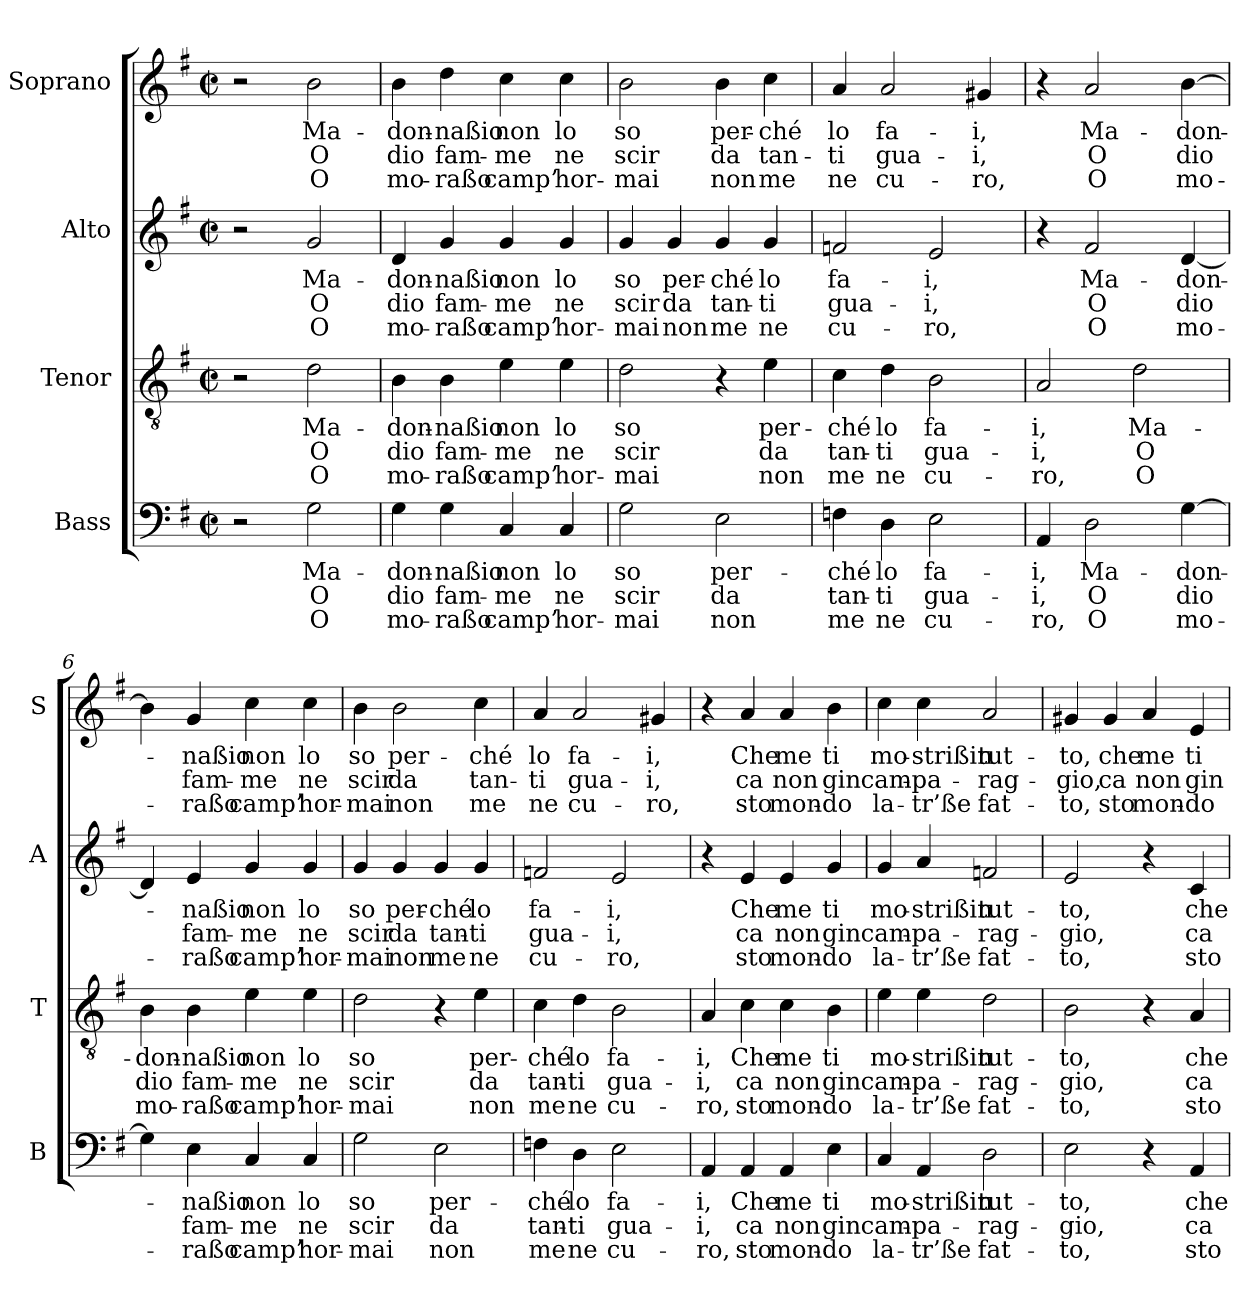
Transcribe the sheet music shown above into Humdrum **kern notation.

**kern	**text	**text	**text	**kern	**text	**text	**text	**kern	**text	**text	**text	**kern	**text	**text	**text
*part4	*part4	*part4	*part4	*part3	*part3	*part3	*part3	*part2	*part2	*part2	*part2	*part1	*part1	*part1	*part1
*staff4	*staff4	*staff4	*staff4	*staff3	*staff3	*staff3	*staff3	*staff2	*staff2	*staff2	*staff2	*staff1	*staff1	*staff1	*staff1
*I"Bass	*	*	*	*I"Tenor	*	*	*	*I"Alto	*	*	*	*I"Soprano	*	*	*
*I'B	*	*	*	*I'T	*	*	*	*I'A	*	*	*	*I'S	*	*	*
*clefF4	*	*	*	*clefGv2	*	*	*	*clefG2	*	*	*	*clefG2	*	*	*
*k[f#]	*	*	*	*k[f#]	*	*	*	*k[f#]	*	*	*	*k[f#]	*	*	*
*G:	*	*	*	*G:	*	*	*	*G:	*	*	*	*G:	*	*	*
*M2/2	*	*	*	*M2/2	*	*	*	*M2/2	*	*	*	*M2/2	*	*	*
*met(c|)	*	*	*	*met(c|)	*	*	*	*met(c|)	*	*	*	*met(c|)	*	*	*
=1	=1	=1	=1	=1	=1	=1	=1	=1	=1	=1	=1	=1	=1	=1	=1
2r	.	.	.	2r	.	.	.	2r	.	.	.	2r	.	.	.
!	!LO:LY:b	!LO:LY:b	!LO:LY:b	!	!LO:LY:b	!LO:LY:b	!LO:LY:b	!	!LO:LY:b	!LO:LY:b	!LO:LY:b	!	!LO:LY:b	!LO:LY:b	!LO:LY:b
2G\	Ma-	O	O	2d\	Ma-	O	O	2g/	Ma-	O	O	2b\	Ma-	O	O
=2	=2	=2	=2	=2	=2	=2	=2	=2	=2	=2	=2	=2	=2	=2	=2
!	!LO:LY:b	!LO:LY:b	!LO:LY:b	!	!LO:LY:b	!LO:LY:b	!LO:LY:b	!	!LO:LY:b	!LO:LY:b	!LO:LY:b	!	!LO:LY:b	!LO:LY:b	!LO:LY:b
4G\	-don-	dio	mo-	4B\	-don-	dio	mo-	4d/	-don-	dio	mo-	4b\	-don-	dio	mo-
!	!LO:LY:b	!LO:LY:b	!LO:LY:b	!	!LO:LY:b	!LO:LY:b	!LO:LY:b	!	!LO:LY:b	!LO:LY:b	!LO:LY:b	!	!LO:LY:b	!LO:LY:b	!LO:LY:b
4G\	-naßio	fam-	-raßo	4B\	-naßio	fam-	-raßo	4g/	-naßio	fam-	-raßo	4dd\	-naßio	fam-	-raßo
!	!LO:LY:b	!LO:LY:b	!LO:LY:b	!	!LO:LY:b	!LO:LY:b	!LO:LY:b	!	!LO:LY:b	!LO:LY:b	!LO:LY:b	!	!LO:LY:b	!LO:LY:b	!LO:LY:b
4C/	non	-me	camp’	4e\	non	-me	camp’	4g/	non	-me	camp’	4cc\	non	-me	camp’
!	!LO:LY:b	!LO:LY:b	!LO:LY:b	!	!LO:LY:b	!LO:LY:b	!LO:LY:b	!	!LO:LY:b	!LO:LY:b	!LO:LY:b	!	!LO:LY:b	!LO:LY:b	!LO:LY:b
4C/	lo	ne	hor-	4e\	lo	ne	hor-	4g/	lo	ne	hor-	4cc\	lo	ne	hor-
=3	=3	=3	=3	=3	=3	=3	=3	=3	=3	=3	=3	=3	=3	=3	=3
!	!LO:LY:b	!LO:LY:b	!LO:LY:b	!	!LO:LY:b	!LO:LY:b	!LO:LY:b	!	!LO:LY:b	!LO:LY:b	!LO:LY:b	!	!LO:LY:b	!LO:LY:b	!LO:LY:b
2G\	so	scir	-mai	2d\	so	scir	-mai	4g/	so	scir	-mai	2b\	so	scir	-mai
!	!	!	!	!	!	!	!	!	!LO:LY:b	!LO:LY:b	!LO:LY:b	!	!	!	!
.	.	.	.	.	.	.	.	4g/	per-	da	non	.	.	.	.
!	!LO:LY:b	!LO:LY:b	!LO:LY:b	!	!	!	!	!	!LO:LY:b	!LO:LY:b	!LO:LY:b	!	!LO:LY:b	!LO:LY:b	!LO:LY:b
2E\	per-	da	non	4r	.	.	.	4g/	-ché	tan-	me	4b\	per-	da	non
!	!	!	!	!	!LO:LY:b	!LO:LY:b	!LO:LY:b	!	!LO:LY:b	!LO:LY:b	!LO:LY:b	!	!LO:LY:b	!LO:LY:b	!LO:LY:b
.	.	.	.	4e\	per-	da	non	4g/	lo	-ti	ne	4cc\	-ché	tan-	me
=4	=4	=4	=4	=4	=4	=4	=4	=4	=4	=4	=4	=4	=4	=4	=4
!	!LO:LY:b	!LO:LY:b	!LO:LY:b	!	!LO:LY:b	!LO:LY:b	!LO:LY:b	!	!LO:LY:b	!LO:LY:b	!LO:LY:b	!	!LO:LY:b	!LO:LY:b	!LO:LY:b
4Fn\	-ché	tan-	me	4c\	-ché	tan-	me	2fn/	fa-	gua-	cu-	4a/	lo	-ti	ne
!	!LO:LY:b	!LO:LY:b	!LO:LY:b	!	!LO:LY:b	!LO:LY:b	!LO:LY:b	!	!	!	!	!	!LO:LY:b	!LO:LY:b	!LO:LY:b
4D\	lo	-ti	ne	4d\	lo	-ti	ne	.	.	.	.	2a/	fa-	gua-	cu-
!	!LO:LY:b	!LO:LY:b	!LO:LY:b	!	!LO:LY:b	!LO:LY:b	!LO:LY:b	!	!LO:LY:b	!LO:LY:b	!LO:LY:b	!	!	!	!
2E\	fa-	gua-	cu-	2B\	fa-	gua-	cu-	2e/	-i,	-i,	-ro,	.	.	.	.
!	!	!	!	!	!	!	!	!	!	!	!	!	!LO:LY:b	!LO:LY:b	!LO:LY:b
.	.	.	.	.	.	.	.	.	.	.	.	4g#X/	-i,	-i,	-ro,
!!LO:LB:g=z
=5	=5	=5	=5	=5	=5	=5	=5	=5	=5	=5	=5	=5	=5	=5	=5
!	!LO:LY:b	!LO:LY:b	!LO:LY:b	!	!LO:LY:b	!LO:LY:b	!LO:LY:b	!	!	!	!	!	!	!	!
4AA/	-i,	-i,	-ro,	2A/	-i,	-i,	-ro,	4r	.	.	.	4r	.	.	.
!	!LO:LY:b	!LO:LY:b	!LO:LY:b	!	!	!	!	!	!LO:LY:b	!LO:LY:b	!LO:LY:b	!	!LO:LY:b	!LO:LY:b	!LO:LY:b
2D\	Ma-	O	O	.	.	.	.	2f#/	Ma-	O	O	2a/	Ma-	O	O
!	!	!	!	!	!LO:LY:b	!LO:LY:b	!LO:LY:b	!	!	!	!	!	!	!	!
.	.	.	.	2d\	Ma-	O	O	.	.	.	.	.	.	.	.
!	!LO:LY:b	!LO:LY:b	!LO:LY:b	!	!	!	!	!	!LO:LY:b	!LO:LY:b	!LO:LY:b	!	!LO:LY:b	!LO:LY:b	!LO:LY:b
[4G\	-don-	dio	mo-	.	.	.	.	[4d/	-don-	dio	mo-	[4b\	-don-	dio	mo-
=6	=6	=6	=6	=6	=6	=6	=6	=6	=6	=6	=6	=6	=6	=6	=6
!	!	!	!	!	!LO:LY:b	!LO:LY:b	!LO:LY:b	!	!	!	!	!	!	!	!
4G\]	.	.	.	4B\	-don-	dio	mo-	4d/]	.	.	.	4b\]	.	.	.
!	!LO:LY:b	!LO:LY:b	!LO:LY:b	!	!LO:LY:b	!LO:LY:b	!LO:LY:b	!	!LO:LY:b	!LO:LY:b	!LO:LY:b	!	!LO:LY:b	!LO:LY:b	!LO:LY:b
4E\	-naßio	fam-	-raßo	4B\	-naßio	fam-	-raßo	4e/	-naßio	fam-	-raßo	4g/	-naßio	fam-	-raßo
!	!LO:LY:b	!LO:LY:b	!LO:LY:b	!	!LO:LY:b	!LO:LY:b	!LO:LY:b	!	!LO:LY:b	!LO:LY:b	!LO:LY:b	!	!LO:LY:b	!LO:LY:b	!LO:LY:b
4C/	non	-me	camp’	4e\	non	-me	camp’	4g/	non	-me	camp’	4cc\	non	-me	camp’
!	!LO:LY:b	!LO:LY:b	!LO:LY:b	!	!LO:LY:b	!LO:LY:b	!LO:LY:b	!	!LO:LY:b	!LO:LY:b	!LO:LY:b	!	!LO:LY:b	!LO:LY:b	!LO:LY:b
4C/	lo	ne	hor-	4e\	lo	ne	hor-	4g/	lo	ne	hor-	4cc\	lo	ne	hor-
=7	=7	=7	=7	=7	=7	=7	=7	=7	=7	=7	=7	=7	=7	=7	=7
!	!LO:LY:b	!LO:LY:b	!LO:LY:b	!	!LO:LY:b	!LO:LY:b	!LO:LY:b	!	!LO:LY:b	!LO:LY:b	!LO:LY:b	!	!LO:LY:b	!LO:LY:b	!LO:LY:b
2G\	so	scir	-mai	2d\	so	scir	-mai	4g/	so	scir	-mai	4b\	so	scir	-mai
!	!	!	!	!	!	!	!	!	!LO:LY:b	!LO:LY:b	!LO:LY:b	!	!LO:LY:b	!LO:LY:b	!LO:LY:b
.	.	.	.	.	.	.	.	4g/	per-	da	non	2b\	per-	da	non
!	!LO:LY:b	!LO:LY:b	!LO:LY:b	!	!	!	!	!	!LO:LY:b	!LO:LY:b	!LO:LY:b	!	!	!	!
2E\	per-	da	non	4r	.	.	.	4g/	-ché	tan-	me	.	.	.	.
!	!	!	!	!	!LO:LY:b	!LO:LY:b	!LO:LY:b	!	!LO:LY:b	!LO:LY:b	!LO:LY:b	!	!LO:LY:b	!LO:LY:b	!LO:LY:b
.	.	.	.	4e\	per-	da	non	4g/	lo	-ti	ne	4cc\	-ché	tan-	me
=8	=8	=8	=8	=8	=8	=8	=8	=8	=8	=8	=8	=8	=8	=8	=8
!	!LO:LY:b	!LO:LY:b	!LO:LY:b	!	!LO:LY:b	!LO:LY:b	!LO:LY:b	!	!LO:LY:b	!LO:LY:b	!LO:LY:b	!	!LO:LY:b	!LO:LY:b	!LO:LY:b
4Fn\	-ché	tan-	me	4c\	-ché	tan-	me	2fn/	fa-	gua-	cu-	4a/	lo	-ti	ne
!	!LO:LY:b	!LO:LY:b	!LO:LY:b	!	!LO:LY:b	!LO:LY:b	!LO:LY:b	!	!	!	!	!	!LO:LY:b	!LO:LY:b	!LO:LY:b
4D\	lo	-ti	ne	4d\	lo	-ti	ne	.	.	.	.	2a/	fa-	gua-	cu-
!	!LO:LY:b	!LO:LY:b	!LO:LY:b	!	!LO:LY:b	!LO:LY:b	!LO:LY:b	!	!LO:LY:b	!LO:LY:b	!LO:LY:b	!	!	!	!
2E\	fa-	gua-	cu-	2B\	fa-	gua-	cu-	2e/	-i,	-i,	-ro,	.	.	.	.
!	!	!	!	!	!	!	!	!	!	!	!	!	!LO:LY:b	!LO:LY:b	!LO:LY:b
.	.	.	.	.	.	.	.	.	.	.	.	4g#X/	-i,	-i,	-ro,
=9	=9	=9	=9	=9	=9	=9	=9	=9	=9	=9	=9	=9	=9	=9	=9
!	!LO:LY:b	!LO:LY:b	!LO:LY:b	!	!LO:LY:b	!LO:LY:b	!LO:LY:b	!	!	!	!	!	!	!	!
4AA/	-i,	-i,	-ro,	4A/	-i,	-i,	-ro,	4r	.	.	.	4r	.	.	.
!	!LO:LY:b	!LO:LY:b	!LO:LY:b	!	!LO:LY:b	!LO:LY:b	!LO:LY:b	!	!LO:LY:b	!LO:LY:b	!LO:LY:b	!	!LO:LY:b	!LO:LY:b	!LO:LY:b
4AA/	Che	ca	sto	4c\	Che	ca	sto	4e/	Che	ca	sto	4a/	Che	ca	sto
!	!LO:LY:b	!LO:LY:b	!LO:LY:b	!	!LO:LY:b	!LO:LY:b	!LO:LY:b	!	!LO:LY:b	!LO:LY:b	!LO:LY:b	!	!LO:LY:b	!LO:LY:b	!LO:LY:b
4AA/	me	non	mon-	4c\	me	non	mon-	4e/	me	non	mon-	4a/	me	non	mon-
!	!LO:LY:b	!LO:LY:b	!LO:LY:b	!	!LO:LY:b	!LO:LY:b	!LO:LY:b	!	!LO:LY:b	!LO:LY:b	!LO:LY:b	!	!LO:LY:b	!LO:LY:b	!LO:LY:b
4E\	ti	gin	-do	4B\	ti	gin	-do	4g/	ti	gin	-do	4b\	ti	gin	-do
!!LO:PB:g=z
=10	=10	=10	=10	=10	=10	=10	=10	=10	=10	=10	=10	=10	=10	=10	=10
!	!LO:LY:b	!LO:LY:b	!LO:LY:b	!	!LO:LY:b	!LO:LY:b	!LO:LY:b	!	!LO:LY:b	!LO:LY:b	!LO:LY:b	!	!LO:LY:b	!LO:LY:b	!LO:LY:b
4C/	mo-	cam-	la-	4e\	mo-	cam-	la-	4g/	mo-	cam-	la-	4cc\	mo-	cam-	la-
!	!LO:LY:b	!LO:LY:b	!LO:LY:b	!	!LO:LY:b	!LO:LY:b	!LO:LY:b	!	!LO:LY:b	!LO:LY:b	!LO:LY:b	!	!LO:LY:b	!LO:LY:b	!LO:LY:b
4AA/	-strißin	-pa-	-tr’ße	4e\	-strißin	-pa-	-tr’ße	4a/	-strißin	-pa-	-tr’ße	4cc\	-strißin	-pa-	-tr’ße
!	!LO:LY:b	!LO:LY:b	!LO:LY:b	!	!LO:LY:b	!LO:LY:b	!LO:LY:b	!	!LO:LY:b	!LO:LY:b	!LO:LY:b	!	!LO:LY:b	!LO:LY:b	!LO:LY:b
2D\	tut-	-rag-	fat-	2d\	tut-	-rag-	fat-	2fn/	tut-	-rag-	fat-	2a/	tut-	-rag-	fat-
=11	=11	=11	=11	=11	=11	=11	=11	=11	=11	=11	=11	=11	=11	=11	=11
!	!LO:LY:b	!LO:LY:b	!LO:LY:b	!	!LO:LY:b	!LO:LY:b	!LO:LY:b	!	!LO:LY:b	!LO:LY:b	!LO:LY:b	!	!LO:LY:b	!LO:LY:b	!LO:LY:b
2E\	-to,	-gio,	-to,	2B\	-to,	-gio,	-to,	2e/	-to,	-gio,	-to,	4g#X/	-to,	-gio,	-to,
!	!	!	!	!	!	!	!	!	!	!	!	!	!LO:LY:b	!LO:LY:b	!LO:LY:b
.	.	.	.	.	.	.	.	.	.	.	.	4g#/	che	ca	sto
!	!	!	!	!	!	!	!	!	!	!	!	!	!LO:LY:b	!LO:LY:b	!LO:LY:b
4r	.	.	.	4r	.	.	.	4r	.	.	.	4a/	me	non	mon-
!	!LO:LY:b	!LO:LY:b	!LO:LY:b	!	!LO:LY:b	!LO:LY:b	!LO:LY:b	!	!LO:LY:b	!LO:LY:b	!LO:LY:b	!	!LO:LY:b	!LO:LY:b	!LO:LY:b
4AA/	che	ca	sto	4A/	che	ca	sto	4c/	che	ca	sto	4e/	ti	gin	-do
=	=	=	=	=	=	=	=	=	=	=	=	=	=	=	=
*-	*-	*-	*-	*-	*-	*-	*-	*-	*-	*-	*-	*-	*-	*-	*-
